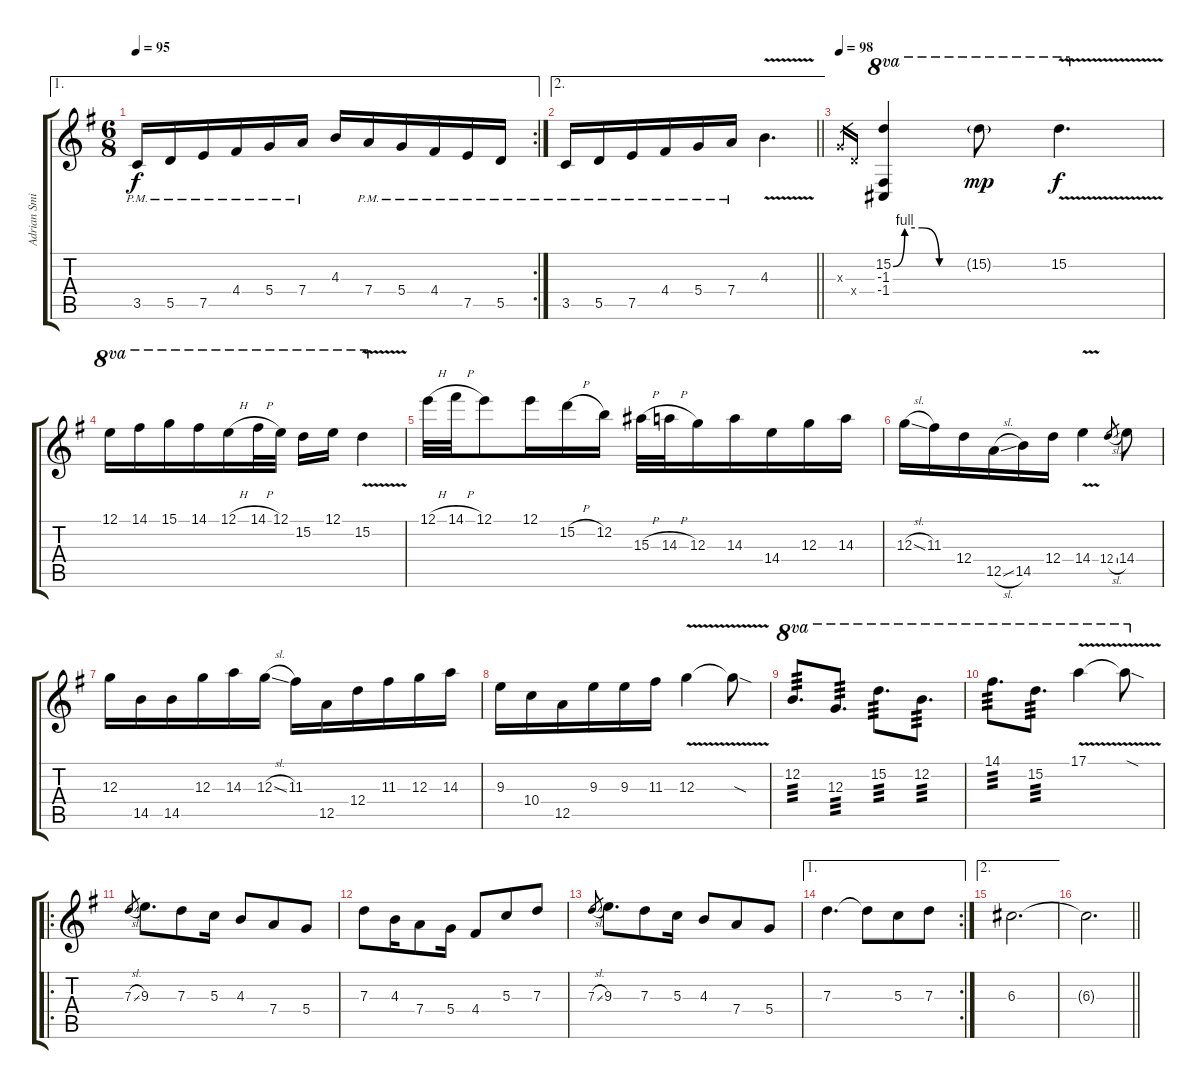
\track ("Adrian Smith" "Adrian Smi") {instrument distortionguitar}
\staff {score tabs}
\tuning (E4 B3 G3 D3 A2 E2) {hide}
\ae 1
\rc 2
\ts (6 8)
\tempo 95
\clef g2
\ks g
3.5{pm}.16{dy f} 5.5{pm}.16 7.5{pm}.16 4.4{pm}.16 5.4{pm}.16 7.4{pm}.16 4.3.16 7.4{pm}.16 5.4{pm}.16 4.4{pm}.16 7.5{pm}.16 5.5{pm}.16 |
\ae 2
\barLineRight lightlight
3.5{pm}.16 5.5{pm}.16 7.5{pm}.16 4.4{pm}.16 5.4{pm}.16 7.4{pm}.16 4.3{v}.4{d} |
\tempo 98
0.3{x}.16{gr} 0.4{x}.16{gr} (15.2{be (custom 0 0 10 4 25 4 40 0 60 0)} -1.3 -1.4).4{ot 8va volume 16 instrument overdrivenguitar} 15.2{g}.8{ot 8va dy mp} 15.2{v}.4{d ot 8va dy f} |
12.1.16{ot 8va} 14.1.16{ot 8va} 15.1.16{ot 8va} 14.1.16{ot 8va} 12.1{h}.16{ot 8va} 14.1{h}.32{ot 8va} 12.1.32{ot 8va} 15.2.16{ot 8va} 12.1.16{ot 8va} 15.2{v}.4{ot 8va} |
12.1{h}.32 14.1{h}.32 12.1.8 12.1.16 15.2{h}.16 12.2.16 15.3{h}.32 14.3{h}.32 12.3.16 14.3.16 14.4.16 12.3.16 14.3.16 |
12.3{sl}.16 11.3.16 12.4.16 12.5{sl}.16 14.5.16 12.4.16 14.4{v}.4 12.4{sl}.8{gr} 14.4.8 |
12.3.16 14.5.16 14.5.16 12.3.16 14.3.16 12.3{sl}.16 11.3.16 12.5.16 12.4.16 11.3.16 12.3.16 14.3.16 |
9.3.16 10.4.16 12.5.16 9.3.16 9.3.16 11.3.16 12.3{v}.4 12.3{sod t}.8 |
12.2.8{d ot 8va tp 3} 12.3.8{d ot 8va tp 3} 15.2.8{d ot 8va tp 3} 12.2.8{d ot 8va tp 3} |
14.1.8{d ot 8va tp 3} 15.2.8{d ot 8va tp 3} 17.1{v}.4{ot 8va} 17.1{sod t}.8{ot 8va} |
\ro
7.3{sl}.8{gr} 9.3.8{d volume 16 instrument distortionguitar} 7.3.8 5.3.16 4.3.8 7.4.8 5.4.8 |
7.3.8 4.3.16 7.4.8 5.4.16 4.4.8 5.3.8 7.3.8 |
7.3{sl}.8{gr} 9.3.8{d} 7.3.8 5.3.16 4.3.8 7.4.8 5.4.8 |
\ae 1
\rc 2
7.3.4{d} 7.3{t}.8 5.3.8 7.3.8 |
\ae 2
6.3.2{d} |
\barLineRight lightlight
6.3{t}.2{d}
